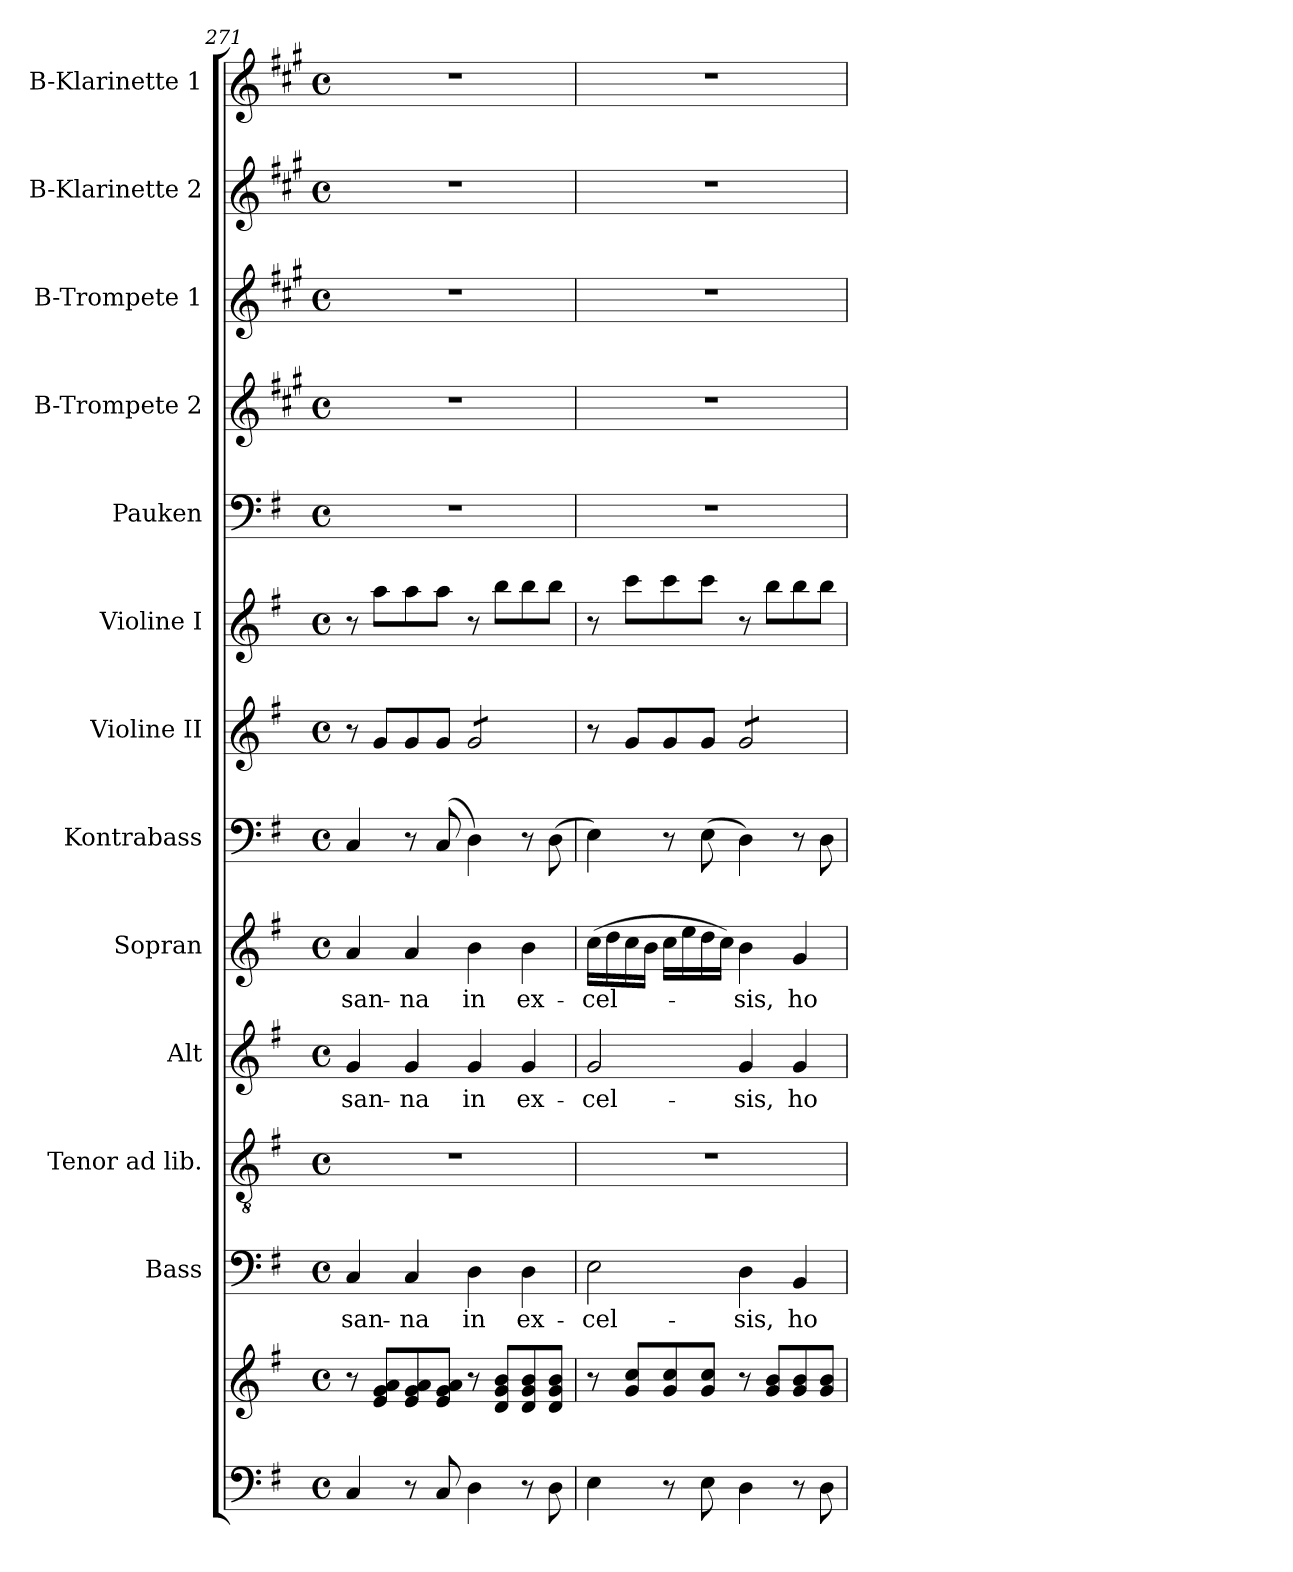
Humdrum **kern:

**kern	**kern	**kern	**text	**kern	**kern	**text	**kern	**text	**kern	**kern	**kern	**kern	**kern	**kern	**kern	**kern
*part13	*part13	*part12	*part12	*part11	*part10	*part10	*part9	*part9	*part8	*part7	*part6	*part5	*part4	*part3	*part2	*part1
*staff14	*staff13	*staff12	*staff12	*staff11	*staff10	*staff10	*staff9	*staff9	*staff8	*staff7	*staff6	*staff5	*staff4	*staff3	*staff2	*staff1
*	*	*I"Bass	*	*I"Tenor ad lib.	*I"Alt	*	*I"Sopran	*	*I"Kontrabass	*I"Violine II	*I"Violine I	*I"Pauken	*I"B-Trompete 2	*I"B-Trompete 1	*I"B-Klarinette 2	*I"B-Klarinette 1
*	*	*I'B.	*	*I'T.	*I'A.	*	*I'S.	*	*I'Kb.	*I'Vl. II	*I'Vl. I	*I'Pk.	*I'Trp. 2	*I'Trp. 1	*I'B Kl. 2	*I'B Kl. 1
*clefF4	*clefG2	*clefF4	*	*clefGv2	*clefG2	*	*clefG2	*	*clefF4	*clefG2	*clefG2	*clefF4	*clefG2	*clefG2	*clefG2	*clefG2
*	*	*	*	*	*	*	*	*	*ITrd7c12	*	*	*	*ITrd1c2	*ITrd1c2	*ITrd1c2	*ITrd1c2
*k[f#]	*k[f#]	*k[f#]	*	*k[f#]	*k[f#]	*	*k[f#]	*	*k[f#]	*k[f#]	*k[f#]	*k[f#]	*k[f#]	*k[f#]	*k[f#]	*k[f#]
*G:	*G:	*G:	*	*G:	*G:	*	*G:	*	*G:	*G:	*G:	*G:	*G:	*G:	*G:	*G:
*M4/4	*M4/4	*M4/4	*	*M4/4	*M4/4	*	*M4/4	*	*M4/4	*M4/4	*M4/4	*M4/4	*M4/4	*M4/4	*M4/4	*M4/4
*met(c)	*met(c)	*met(c)	*	*met(c)	*met(c)	*	*met(c)	*	*met(c)	*met(c)	*met(c)	*met(c)	*met(c)	*met(c)	*met(c)	*met(c)
=271	=271	=271	=271	=271	=271	=271	=271	=271	=271	=271	=271	=271	=271	=271	=271	=271
!	!	!	!LO:LY:b	!	!	!LO:LY:b	!	!LO:LY:b	!	!	!	!	!	!	!	!
4C/	8r	4C/	-san-	1r	4g/	-san-	4a/	-san-	4CC/	8r	8r	1r	1r	1r	1r	1r
.	8e/ 8g/ 8a/L	.	.	.	.	.	.	.	.	8g/L	8aa\L	.	.	.	.	.
!	!	!	!LO:LY:b	!	!	!LO:LY:b	!	!LO:LY:b	!	!	!	!	!	!	!	!
8r	8e/ 8g/ 8a/	4C/	-na	.	4g/	-na	4a/	-na	8r	8g/	8aa\	.	.	.	.	.
8C/	8e/ 8g/ 8a/J	.	.	.	.	.	.	.	(8CC/	8g/J	8aa\J	.	.	.	.	.
!	!	!	!LO:LY:b	!	!	!LO:LY:b	!	!LO:LY:b	!	!	!	!	!	!	!	!
*	*	*	*	*	*	*	*	*	*	*tremolo	*	*	*	*	*	*
4D\	8r	4D\	in	.	4g/	in	4b\	in	4DD\)	8g/L	8r	.	.	.	.	.
.	8d/ 8g/ 8b/L	.	.	.	.	.	.	.	.	8g/	8bb\L	.	.	.	.	.
!	!	!	!LO:LY:b	!	!	!LO:LY:b	!	!LO:LY:b	!	!	!	!	!	!	!	!
8r	8d/ 8g/ 8b/	4D\	ex-	.	4g/	ex-	4b\	ex-	8r	8g/	8bb\	.	.	.	.	.
8D\	8d/ 8g/ 8b/J	.	.	.	.	.	.	.	(>8DD\	8g/J	8bb\J	.	.	.	.	.
*	*	*	*	*	*	*	*	*	*	*Xtremolo	*	*	*	*	*	*
!!LO:PB:g=z
=272	=272	=272	=272	=272	=272	=272	=272	=272	=272	=272	=272	=272	=272	=272	=272	=272
!	!	!	!LO:LY:b	!	!	!LO:LY:b	!	!LO:LY:b	!	!	!	!	!	!	!	!
4E\	8r	2E\	-cel-	1r	2g/	-cel-	(>16cc\LL	-cel-	4EE\)	8r	8r	1r	1r	1r	1r	1r
.	.	.	.	.	.	.	16dd\	.	.	.	.	.	.	.	.	.
.	8g/ 8cc/L	.	.	.	.	.	16cc\	.	.	8g/L	8ccc\L	.	.	.	.	.
.	.	.	.	.	.	.	16b\JJ	.	.	.	.	.	.	.	.	.
8r	8g/ 8cc/	.	.	.	.	.	16cc\LL	.	8r	8g/	8ccc\	.	.	.	.	.
.	.	.	.	.	.	.	16ee\	.	.	.	.	.	.	.	.	.
8E\	8g/ 8cc/J	.	.	.	.	.	16dd\	.	(>8EE\	8g/J	8ccc\J	.	.	.	.	.
.	.	.	.	.	.	.	16cc\JJ)	.	.	.	.	.	.	.	.	.
!	!	!	!LO:LY:b	!	!	!LO:LY:b	!	!LO:LY:b	!	!	!	!	!	!	!	!
*	*	*	*	*	*	*	*	*	*	*tremolo	*	*	*	*	*	*
4D\	8r	4D\	-sis,	.	4g/	-sis,	4b\	-sis,	4DD\)	8g/L	8r	.	.	.	.	.
.	8g/ 8b/L	.	.	.	.	.	.	.	.	8g/	8bb\L	.	.	.	.	.
!	!	!	!LO:LY:b	!	!	!LO:LY:b	!	!LO:LY:b	!	!	!	!	!	!	!	!
8r	8g/ 8b/	4BB/	ho-	.	4g/	ho-	4g/	ho-	8r	8g/	8bb\	.	.	.	.	.
8D\	8g/ 8b/J	.	.	.	.	.	.	.	8DD\	8g/J	8bb\J	.	.	.	.	.
*	*	*	*	*	*	*	*	*	*	*Xtremolo	*	*	*	*	*	*
=	=	=	=	=	=	=	=	=	=	=	=	=	=	=	=	=
*-	*-	*-	*-	*-	*-	*-	*-	*-	*-	*-	*-	*-	*-	*-	*-	*-
